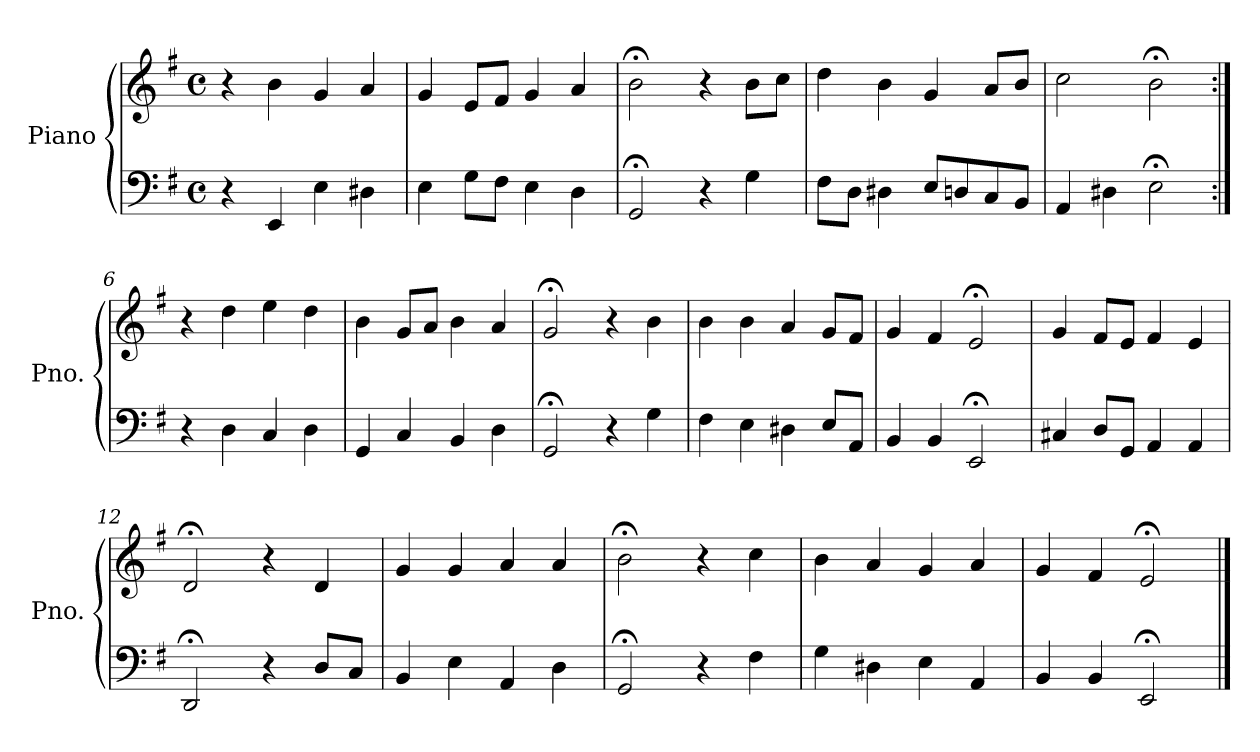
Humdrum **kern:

**kern	**kern
*part1	*part1
*staff2	*staff1
*I"Piano	*
*I'Pno.	*
*clefF4	*clefG2
*k[f#]	*k[f#]
*M4/4	*M4/4
*met(c)	*met(c)
=1	=1
4r	4r
4EE/	4b\
4E\	4g/
4D#X\	4a/
=2	=2
4E\	4g/
8G\L	8e/L
8F#\J	8f#/J
4E\	4g/
4D\	4a/
=3	=3
2GG;</	2b;<\
4r	4r
4G\	8b\L
.	8cc\J
=4	=4
8F#\L	4dd\
8D\J	.
4D#X\	4b\
8E/L	4g/
8Dn/	.
8C/	8a/L
8BB/J	8b/J
=5	=5
4AA/	2cc\
4D#X\	.
2E;<\	2b;<\
=6:|!	=6:|!
4r	4r
4D\	4dd\
4C/	4ee\
4D\	4dd\
!!LO:LB:g=z
=7	=7
4GG/	4b\
4C/	8g/L
.	8a/J
4BB/	4b\
4D\	4a/
=8	=8
2GG;</	2g;</
4r	4r
4G\	4b\
=9	=9
4F#\	4b\
4E\	4b\
4D#X\	4a/
8E/L	8g/L
8AA/J	8f#/J
=10	=10
4BB/	4g/
4BB/	4f#/
2EE;</	2e;</
=11	=11
4C#X/	4g/
8D/L	8f#/L
8GG/J	8e/J
4AA/	4f#/
4AA/	4e/
=12	=12
2DD;</	2d;</
4r	4r
8D/L	4d/
8C/J	.
=13	=13
4BB/	4g/
4E\	4g/
4AA/	4a/
4D\	4a/
=14	=14
2GG;</	2b;<\
4r	4r
4F#\	4cc\
!!LO:LB:g=z
=15	=15
4G\	4b\
4D#X\	4a/
4E\	4g/
4AA/	4a/
=16	=16
4BB/	4g/
4BB/	4f#/
2EE;</	2e;</
==	==
*-	*-
